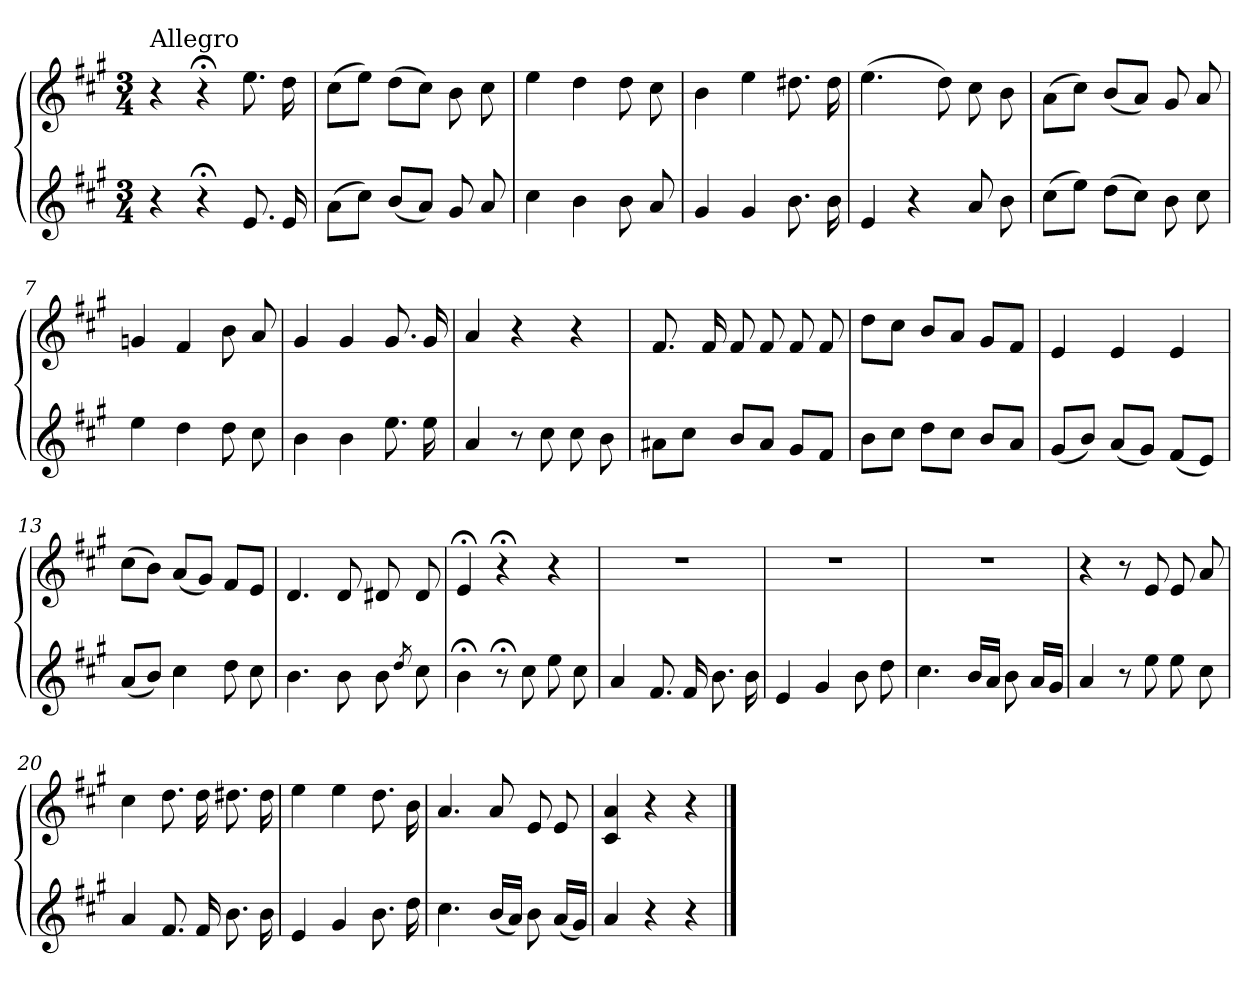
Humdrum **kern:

**kern	**kern
*part2	*part1
*staff2	*staff1
*clefG2	*clefG2
*k[f#c#g#]	*k[f#c#g#]
*A:	*A:
*M3/4	*M3/4
=1	=1
!	!LO:TX:a:t=Allegro
4r	4r
4r;<	4r;<
8.e/	8.ee\
16e/	16dd\
=2	=2
(>8a\L	(>8cc#\L
8cc#\J)	8ee\J)
(<8b/L	(>8dd\L
8a/J)	8cc#\J)
8g#/	8b\
8a/	8cc#\
=3	=3
4cc#\	4ee\
4b\	4dd\
8b\	8dd\
8a/	8cc#\
=4	=4
4g#/	4b\
4g#/	4ee\
8.b\	8.dd#X\
16b\	16dd#\
=5	=5
4e/	(>4.ee\
4r	.
.	8dd\)
8a/	8cc#\
8b\	8b\
!!LO:LB:g=z
=6	=6
(>8cc#\L	(>8a\L
8ee\J)	8cc#\J)
(>8dd\L	(<8b/L
8cc#\J)	8a/J)
8b\	8g#/
8cc#\	8a/
=7	=7
4ee\	4gn/
4dd\	4f#/
8dd\	8b\
8cc#\	8a/
=8	=8
4b\	4g#/
4b\	4g#/
8.ee\	8.g#/
16ee\	16g#/
=9	=9
4a/	4a/
8r	4r
8cc#\	.
8cc#\	4r
8b\	.
=10	=10
8a#X\L	8.f#/
8cc#\J	.
.	16f#/
8b/L	8f#/
8a#/J	8f#/
8g#/L	8f#/
8f#/J	8f#/
=11	=11
8b\L	8dd\L
8cc#\J	8cc#\J
8dd\L	8b/L
8cc#\J	8a/J
8b/L	8g#/L
8a/J	8f#/J
!!LO:LB:g=z
=12	=12
(<8g#/L	4e/
8b/J)	.
(<8a/L	4e/
8g#/J)	.
(<8f#/L	4e/
8e/J)	.
=13	=13
(<8a/L	(>8cc#\L
8b/J)	8b\J)
4cc#\	(<8a/L
.	8g#/J)
8dd\	8f#/L
8cc#\	8e/J
=14	=14
4.b\	4.d/
8b\	8d/
8b\	8d#X/
8qdd/	.
8cc#\	8d#/
=15	=15
4b;<\	4e;</
8r;<	4r;<
8cc#\	.
8ee\	4r
8cc#\	.
=16	=16
4a/	2.r
8.f#/	.
16f#/	.
8.b\	.
16b\	.
=17	=17
4e/	2.r
4g#/	.
8b\	.
8dd\	.
!!LO:LB:g=z
=18	=18
4.cc#\	2.r
16b/LL	.
16a/JJ	.
8b\	.
16a/LL	.
16g#/JJ	.
=19	=19
4a/	4r
8r	8r
8ee\	8e/
8ee\	8e/
8cc#\	8a/
=20	=20
4a/	4cc#\
8.f#/	8.dd\
16f#/	16dd\
8.b\	8.dd#X\
16b\	16dd#\
=21	=21
4e/	4ee\
4g#/	4ee\
8.b\	8.dd\
16dd\	16b\
=22	=22
4.cc#\	4.a/
(<16b/LL	8a/
16a/JJ)	.
8b\	8e/
(<16a/LL	8e/
16g#/JJ)	.
=23	=23
4a/	4c#/ 4a/
4r	4r
4r	4r
==	==
*-	*-
